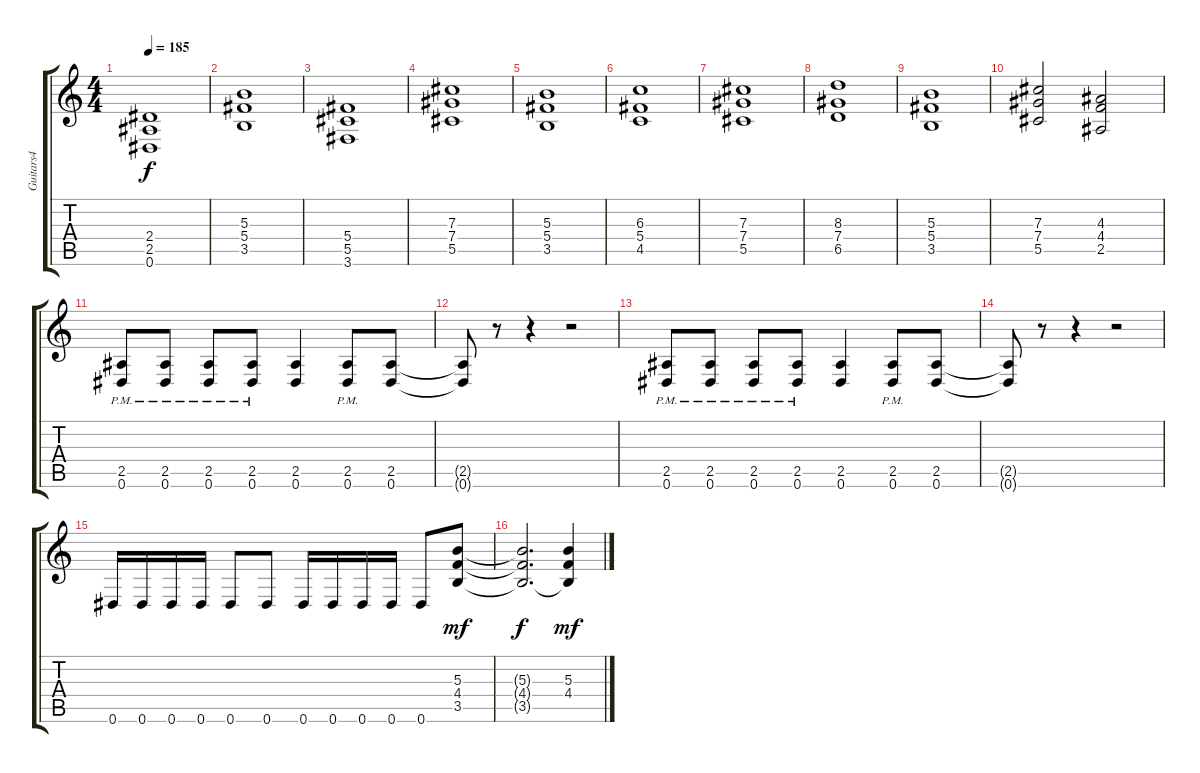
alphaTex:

\track ("Guitars4" "Guitars4") {instrument distortionguitar}
\staff {score tabs}
\tuning (Eb4 Bb3 Gb3 Db3 Ab2 Eb2) {hide}
\ts (4 4)
\tempo 185
\clef g2
\ks c
(2.4 2.5 0.6).1{dy f} |
(5.3 5.4 3.5).1 |
(5.4 5.5 3.6).1 |
(7.3 7.4 5.5).1 |
(5.3 5.4 3.5).1 |
(6.3 5.4 4.5).1 |
(7.3 7.4 5.5).1 |
(8.3 7.4 6.5).1 |
(5.3 5.4 3.5).1 |
(7.3 7.4 5.5).2 (4.3 4.4 2.5).2 |
\section ("" "")
(2.5{pm} 0.6).8 (2.5{pm} 0.6).8 (2.5{pm} 0.6).8 (2.5{pm} 0.6).8 (2.5 0.6).4 (2.5{pm} 0.6).8 (2.5 0.6).8 |
(2.5{t} 0.6{t}).8 r.8 r.4 r.2 |
(2.5{pm} 0.6).8 (2.5{pm} 0.6).8 (2.5{pm} 0.6).8 (2.5{pm} 0.6).8 (2.5 0.6).4 (2.5{pm} 0.6).8 (2.5 0.6).8 |
(2.5{t} 0.6{t}).8 r.8 r.4 r.2 |
\section ("" "")
0.6.16 0.6.16 0.6.16 0.6.16 0.6.8 0.6.8 0.6.16 0.6.16 0.6.16 0.6.16 0.6.8 (5.3 4.4 3.5).8{dy mf} |
(5.3{t} 4.4{t} 3.5{t}).2{d dy f} (5.3{ss} 4.4{ss} 3.5{t}).4{dy mf}
